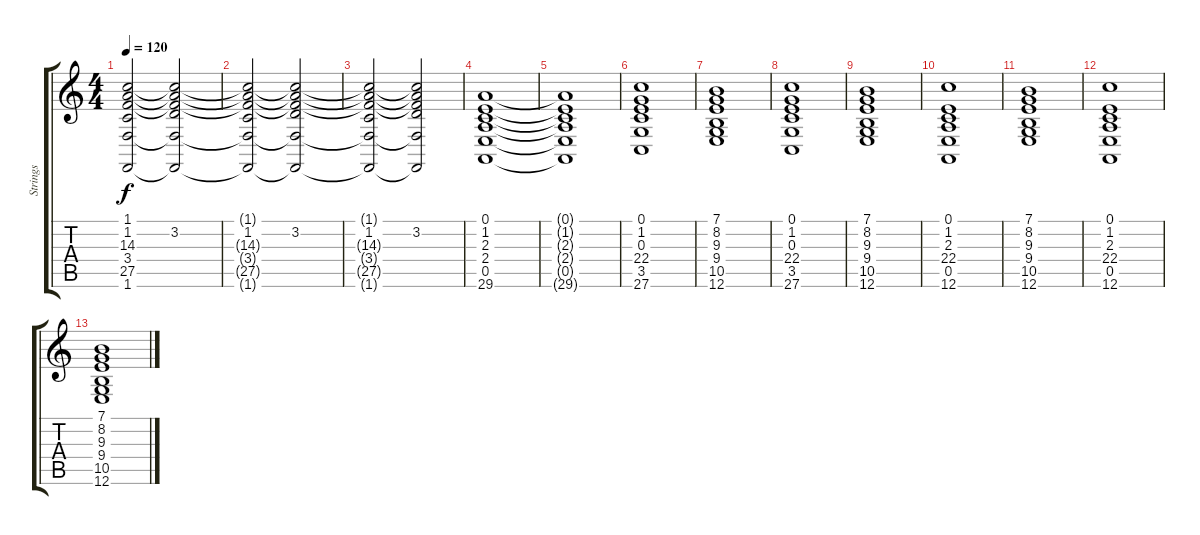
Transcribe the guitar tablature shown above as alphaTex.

\track ("Strings" "Strings") {instrument stringensemble2}
\staff {score tabs}
\tuning (E4 B3 G3 D3 A2 E2) {hide}
\ts (4 4)
\tempo 120
\clef g2
\ks c
(1.1 1.2 14.3 3.4 27.5 1.6).2{dy f volume 10} (1.1{t} 3.2 14.3{t} 3.4{t} 27.5{t} 1.6{t}).2 |
(1.1{t} 1.2 14.3{t} 3.4{t} 27.5{t} 1.6{t}).2{volume 10} (1.1{t} 3.2 14.3{t} 3.4{t} 27.5{t} 1.6{t}).2 |
(1.1{t} 1.2 14.3{t} 3.4{t} 27.5{t} 1.6{t}).2{volume 10} (1.1{t} 3.2 14.3{t} 3.4{t} 27.5{t} 1.6{t}).2 |
(0.1 1.2 2.3 2.4 0.5 29.6).1 |
(0.1{t} 1.2{t} 2.3{t} 2.4{t} 0.5{t} 29.6{t}).1 |
(0.1 1.2 0.3 22.4 3.5 27.6).1{volume 7} |
(7.1 8.2 9.3 9.4 10.5 12.6).1 |
(0.1 1.2 0.3 22.4 3.5 27.6).1 |
(7.1 8.2 9.3 9.4 10.5 12.6).1 |
(0.1 1.2 2.3 22.4 0.5 12.6).1{volume 7} |
(7.1 8.2 9.3 9.4 10.5 12.6).1 |
(0.1 1.2 2.3 22.4 0.5 12.6).1 |
(7.1 8.2 9.3 9.4 10.5 12.6).1
